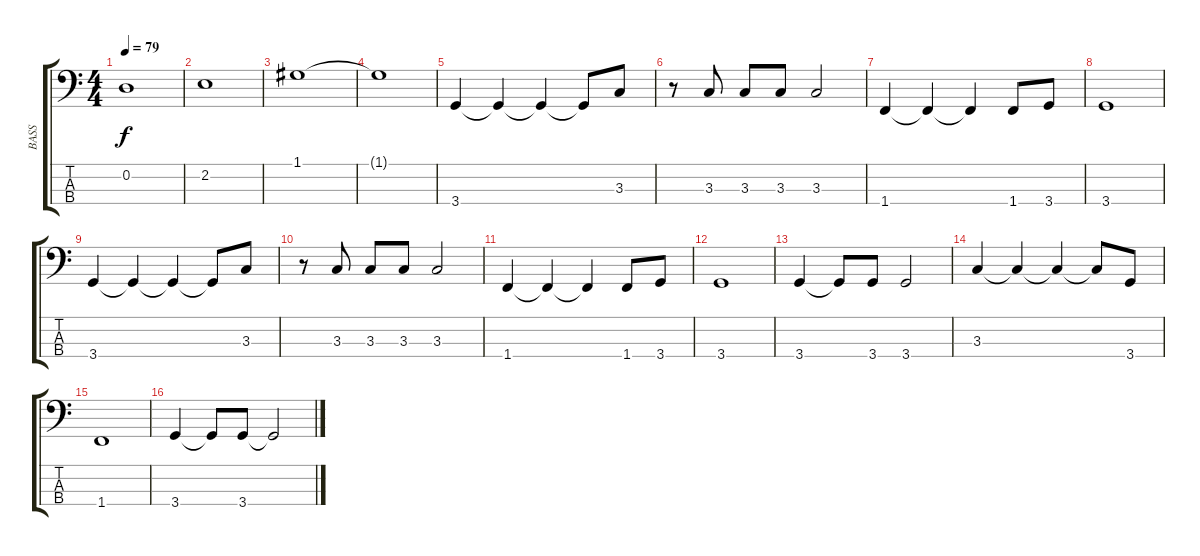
\track ("BASS" "BASS") {instrument electricbassfinger}
\staff {score tabs}
\tuning (G2 D2 A1 E1) {hide}
\ts (4 4)
\tempo 79
\clef f4
\ks c
0.2.1{dy f} |
2.2.1 |
1.1.1 |
1.1{t}.1 |
3.4.4 3.4{t}.4 3.4{t}.4 3.4{t}.8 3.3.8 |
r.8 3.3.8 3.3.8 3.3.8 3.3.2 |
1.4.4 1.4{t}.4 1.4{t}.4 1.4.8 3.4.8 |
3.4.1 |
3.4.4 3.4{t}.4 3.4{t}.4 3.4{t}.8 3.3.8 |
r.8 3.3.8 3.3.8 3.3.8 3.3.2 |
1.4.4 1.4{t}.4 1.4{t}.4 1.4.8 3.4.8 |
3.4.1 |
3.4.4 3.4{t}.8 3.4.8 3.4.2 |
3.3.4 3.3{t}.4 3.3{t}.4 3.3{t}.8 3.4.8 |
1.4.1 |
3.4.4 3.4{t}.8 3.4.8 3.4{t}.2
